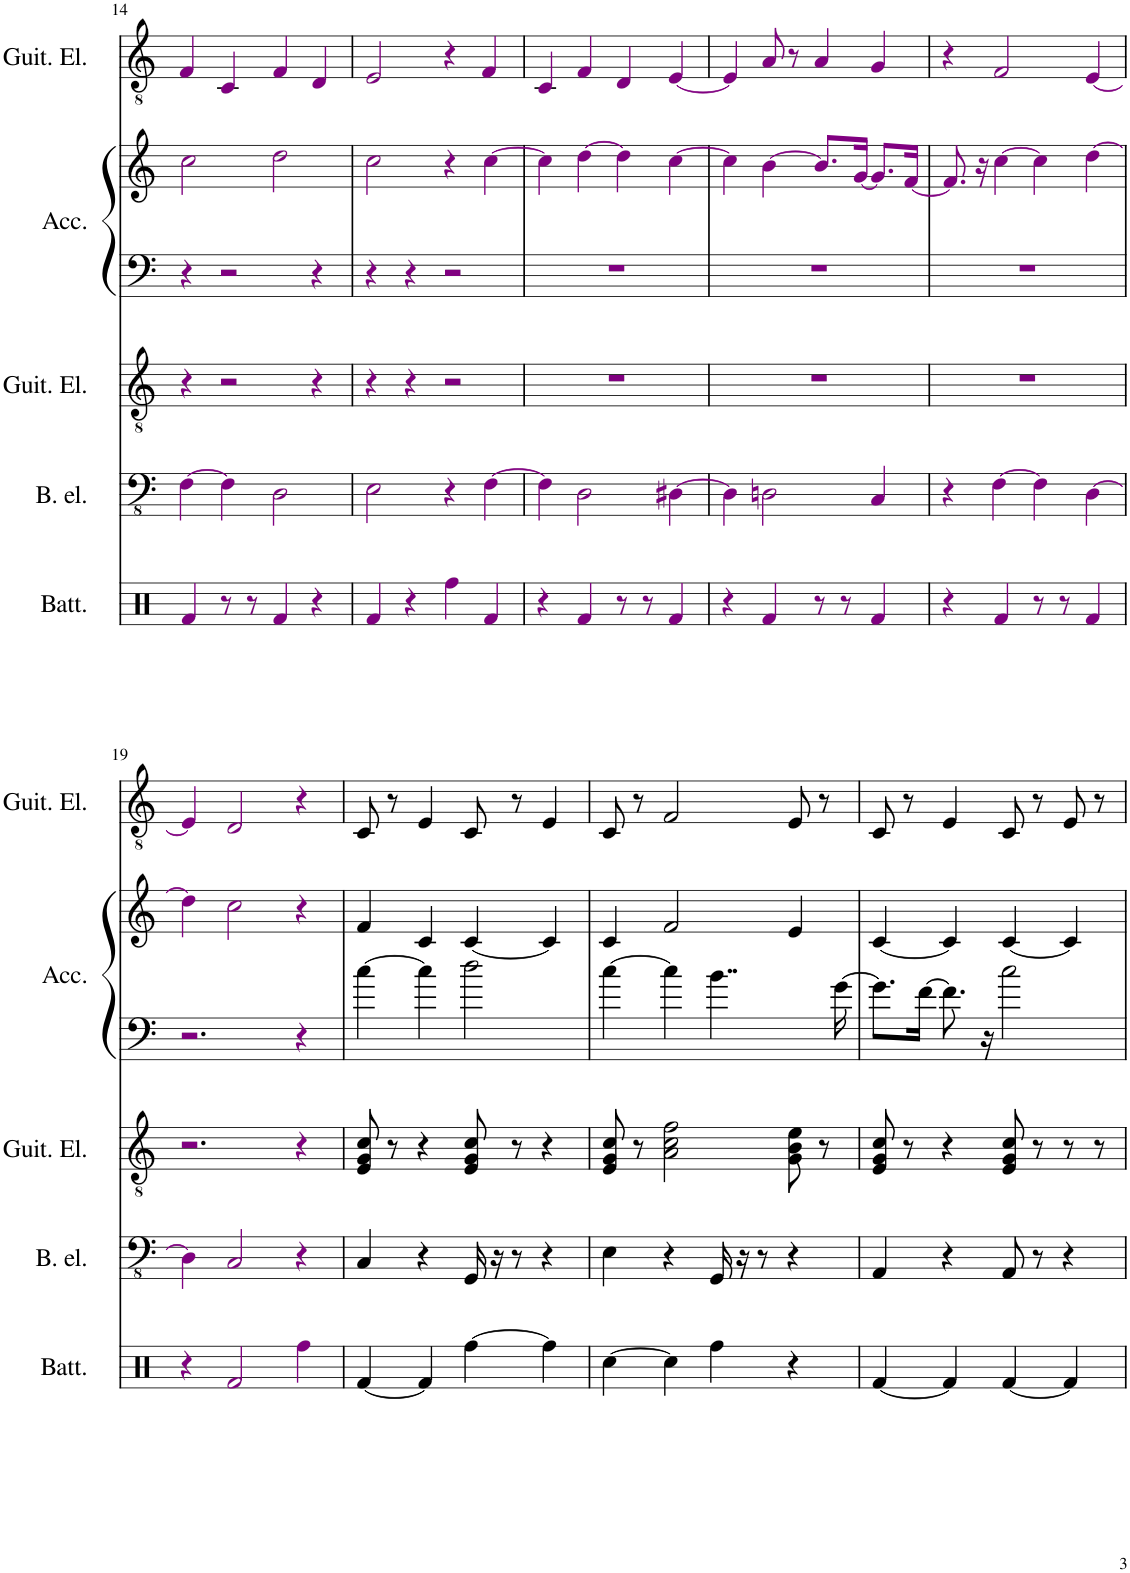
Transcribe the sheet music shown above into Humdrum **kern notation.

**kern	**kern	**kern	**kern	**kern	**kern
*part5	*part4	*part3	*part2	*part2	*part1
*staff6	*staff5	*staff4	*staff3	*staff2	*staff1
*I"Batteria	*I"Basso elettrico 5- co.	*I"Guitare électrique	*I"Accordéon	*	*I"Guitare électrique
*I'Batt.	*I'B. el.	*I'Guit. El.	*I'Acc.	*	*I'Guit. El.
!!LO:PB:g=z
*clefX	*clefFv4	*clefGv2	*clefF4	*clefG2	*clefGv2
*k[]	*k[]	*k[]	*k[]	*k[]	*k[]
*M4/4	*M4/4	*M4/4	*M4/4	*M4/4	*M4/4
=14	=14	=14	=14	=14	=14
4Rfi/	[4FFi\	4r	4r	2cci\	4Fi/
8r	4FFi\]	2r	2r	.	4Ci/
8r	.	.	.	.	.
4Rfi/	2DDi\	.	.	2ddi\	4Fi/
4r	.	4r	4r	.	4Di/
=15	=15	=15	=15	=15	=15
4Rfi/	2EEi\	4r	4r	2cci\	2Ei/
4r	.	4r	4r	.	.
4Rffi\	4r	2r	2r	4r	4r
4Rfi/	[4FFi\	.	.	[4cci\	4Fi/
=16	=16	=16	=16	=16	=16
4r	4FFi\]	1r	1r	4cci\]	4Ci/
4Rfi/	2DDi\	.	.	[4ddi\	4Fi/
8r	.	.	.	4ddi\]	4Di/
8r	.	.	.	.	.
4Rfi/	[4DD#Xi\	.	.	[4cci\	[4Ei/
=17	=17	=17	=17	=17	=17
4r	4DD#i\]	1r	1r	4cci\]	4Ei/]
4Rfi/	2DDni\	.	.	[4bi\	8Ai/
.	.	.	.	.	8r
8r	.	.	.	8.bi/L]	4Ai/
8r	.	.	.	.	.
.	.	.	.	[16gi/Jk	.
4Rfi/	4CCi/	.	.	8.gi/L]	4Gi/
.	.	.	.	[16fi/Jk	.
=18	=18	=18	=18	=18	=18
4r	4r	1r	1r	8.fi/]	4r
.	.	.	.	16r	.
4Rfi/	[4FFi\	.	.	[4cci\	2Fi/
8r	4FFi\]	.	.	4cci\]	.
8r	.	.	.	.	.
4Rfi/	[4DDi\	.	.	[4ddi\	[4Ei/
!!LO:LB:g=z
=19	=19	=19	=19	=19	=19
4r	4DDi\]	2.r	2.r	4ddi\]	4Ei/]
2Rfi/	2CCi/	.	.	2cci\	2Di/
4Rffi\	4r	4r	4r	4r	4r
=20	=20	=20	=20	=20	=20
[4Rf/	4CC/	8E/ 8G/ 8c/	[4cc\	4f/	8C/
.	.	8r	.	.	8r
4Rf/]	4r	4r	4cc\]	4c/	4E/
[4Rff\	16GGG/	8E/ 8G/ 8c/	2dd\	[4c/	8C/
.	16r	.	.	.	.
.	8r	8r	.	.	8r
4Rff\]	4r	4r	.	4c/]	4E/
=21	=21	=21	=21	=21	=21
[4Rcc\	4EE\	8E/ 8G/ 8c/	[4cc\	4c/	8C/
.	.	8r	.	.	8r
4Rcc\]	4r	2A\ 2c\ 2f\	4cc\]	2f/	2F/
4Rff\	16GGG/	.	4..b\	.	.
.	16r	.	.	.	.
.	8r	.	.	.	.
4r	4r	8G\ 8B\ 8e\	.	4e/	8E/
.	.	8r	.	.	8r
.	.	.	[16g\	.	.
=22	=22	=22	=22	=22	=22
[4Rf/	4AAA/	8E/ 8G/ 8c/	8.g\L]	[4c/	8C/
.	.	8r	.	.	8r
.	.	.	[16f\Jk	.	.
4Rf/]	4r	4r	8.f\]	4c/]	4E/
.	.	.	16r	.	.
[4Rf/	8AAA/	8E/ 8G/ 8c/	2cc\	[4c/	8C/
.	8r	8r	.	.	8r
4Rf/]	4r	8r	.	4c/]	8E/
.	.	8r	.	.	8r
=	=	=	=	=	=
*-	*-	*-	*-	*-	*-
